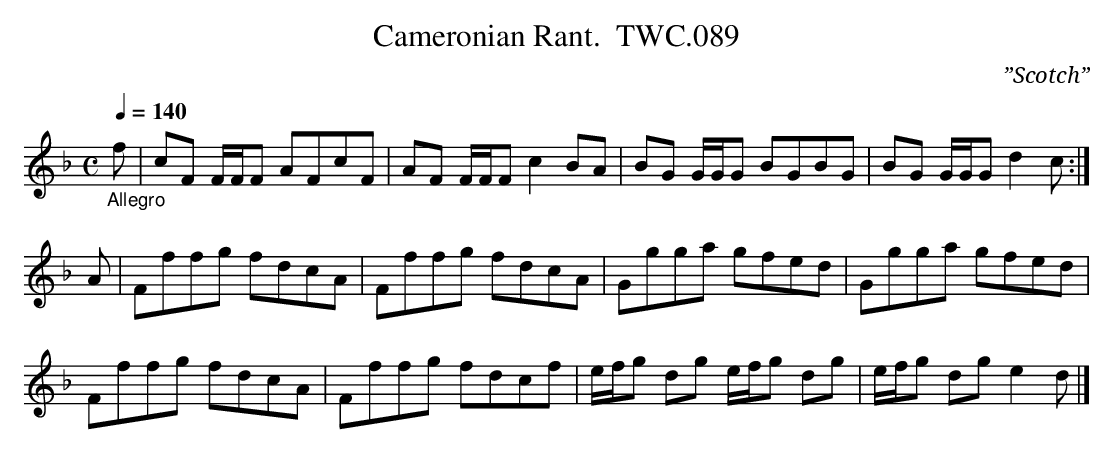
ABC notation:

X:1
T:Cameronian Rant.  TWC.089
L:1/8
C:”Scotch”
M:C
Q:1/4=140
K:F
"_Allegro"\
f|cF F/F/F AFcF|AF F/F/F c2 BA|BG G/G/G BGBG|BG G/G/G d2c :|
A|Fffg fdcA|Fffg fdcA|Ggga gfed |Ggga gfed|
Fffg fdcA|Fffg fdcf|e/f/g dg e/f/g dg|e/f/g dg e2 d |]
